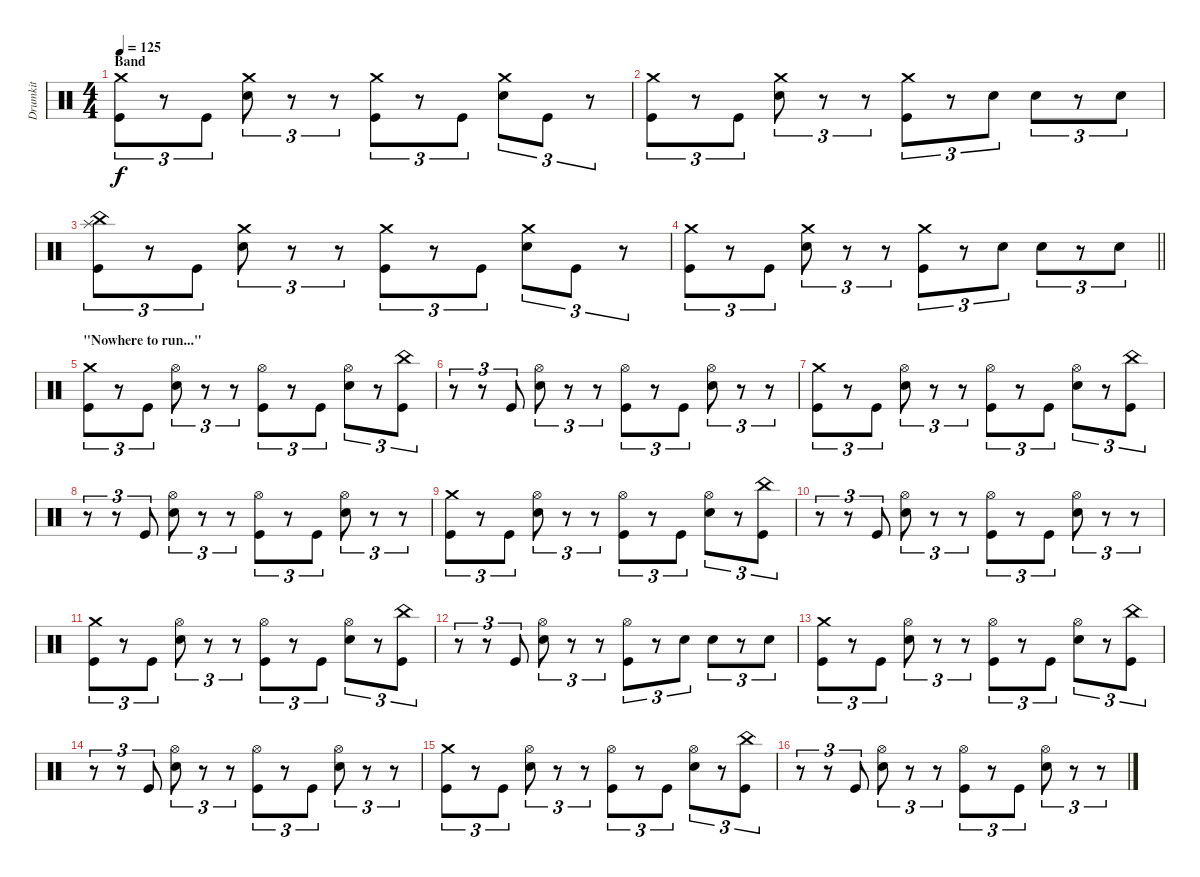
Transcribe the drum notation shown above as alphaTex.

\track ("Drumkit" "Drumkit") {instrument percussion}
\staff {score}
\articulation defaults
\ts (4 4)
\section ("" "Band")
\tempo 125
\clef neutral
\ks c
("Crash medium (hit)" "Kick (hit)").8{tu (3 2) dy f} r.8{tu (3 2)} "Kick (hit)".8{tu (3 2)} ("Crash medium (hit)" "Snare (hit) 2").8{tu (3 2)} r.8{tu (3 2)} r.8{tu (3 2)} ("Crash medium (hit)" "Kick (hit)").8{tu (3 2)} r.8{tu (3 2)} "Kick (hit)".8{tu (3 2)} ("Crash medium (hit)" "Snare (hit) 2").8{tu (3 2)} "Kick (hit)".8{tu (3 2)} r.8{tu (3 2)} |
("Crash medium (hit)" "Kick (hit)").8{tu (3 2)} r.8{tu (3 2)} "Kick (hit)".8{tu (3 2)} ("Crash medium (hit)" "Snare (hit) 2").8{tu (3 2)} r.8{tu (3 2)} r.8{tu (3 2)} ("Crash medium (hit)" "Kick (hit)").8{tu (3 2)} r.8{tu (3 2)} "Snare (hit) 2".8{tu (3 2)} "Snare (hit) 2".8{tu (3 2)} r.8{tu (3 2)} "Snare (hit) 2".8{tu (3 2)} |
("Splash (hit)" "China (hit)" "Kick (hit)").8{tu (3 2)} r.8{tu (3 2)} "Kick (hit)".8{tu (3 2)} ("Crash medium (hit)" "Snare (hit) 2").8{tu (3 2)} r.8{tu (3 2)} r.8{tu (3 2)} ("Crash medium (hit)" "Kick (hit)").8{tu (3 2)} r.8{tu (3 2)} "Kick (hit)".8{tu (3 2)} ("Crash medium (hit)" "Snare (hit) 2").8{tu (3 2)} "Kick (hit)".8{tu (3 2)} r.8{tu (3 2)} |
\barLineRight lightlight
("Crash medium (hit)" "Kick (hit)").8{tu (3 2)} r.8{tu (3 2)} "Kick (hit)".8{tu (3 2)} ("Crash medium (hit)" "Snare (hit) 2").8{tu (3 2)} r.8{tu (3 2)} r.8{tu (3 2)} ("Crash medium (hit)" "Kick (hit)").8{tu (3 2)} r.8{tu (3 2)} "Snare (hit) 2".8{tu (3 2)} "Snare (hit) 2".8{tu (3 2)} r.8{tu (3 2)} "Snare (hit) 2".8{tu (3 2)} |
\section ("" "\"Nowhere to run...\"")
("Crash medium (hit)" "Kick (hit)").8{tu (3 2)} r.8{tu (3 2)} "Kick (hit)".8{tu (3 2)} ("Hi-Hat (open)" "Snare (hit) 2").8{tu (3 2)} r.8{tu (3 2)} r.8{tu (3 2)} ("Hi-Hat (open)" "Kick (hit)").8{tu (3 2)} r.8{tu (3 2)} "Kick (hit)".8{tu (3 2)} ("Hi-Hat (open)" "Snare (hit) 2").8{tu (3 2)} r.8{tu (3 2)} ("China (hit)" "Kick (hit)").8{tu (3 2)} |
r.8{tu (3 2)} r.8{tu (3 2)} "Kick (hit)".8{tu (3 2)} ("Hi-Hat (open)" "Snare (hit) 2").8{tu (3 2)} r.8{tu (3 2)} r.8{tu (3 2)} ("Hi-Hat (open)" "Kick (hit)").8{tu (3 2)} r.8{tu (3 2)} "Kick (hit)".8{tu (3 2)} ("Hi-Hat (open)" "Snare (hit) 2").8{tu (3 2)} r.8{tu (3 2)} r.8{tu (3 2)} |
("Crash medium (hit)" "Kick (hit)").8{tu (3 2)} r.8{tu (3 2)} "Kick (hit)".8{tu (3 2)} ("Hi-Hat (open)" "Snare (hit) 2").8{tu (3 2)} r.8{tu (3 2)} r.8{tu (3 2)} ("Hi-Hat (open)" "Kick (hit)").8{tu (3 2)} r.8{tu (3 2)} "Kick (hit)".8{tu (3 2)} ("Hi-Hat (open)" "Snare (hit) 2").8{tu (3 2)} r.8{tu (3 2)} ("China (hit)" "Kick (hit)").8{tu (3 2)} |
r.8{tu (3 2)} r.8{tu (3 2)} "Kick (hit)".8{tu (3 2)} ("Hi-Hat (open)" "Snare (hit) 2").8{tu (3 2)} r.8{tu (3 2)} r.8{tu (3 2)} ("Hi-Hat (open)" "Kick (hit)").8{tu (3 2)} r.8{tu (3 2)} "Kick (hit)".8{tu (3 2)} ("Hi-Hat (open)" "Snare (hit) 2").8{tu (3 2)} r.8{tu (3 2)} r.8{tu (3 2)} |
("Crash medium (hit)" "Kick (hit)").8{tu (3 2)} r.8{tu (3 2)} "Kick (hit)".8{tu (3 2)} ("Hi-Hat (open)" "Snare (hit) 2").8{tu (3 2)} r.8{tu (3 2)} r.8{tu (3 2)} ("Hi-Hat (open)" "Kick (hit)").8{tu (3 2)} r.8{tu (3 2)} "Kick (hit)".8{tu (3 2)} ("Hi-Hat (open)" "Snare (hit) 2").8{tu (3 2)} r.8{tu (3 2)} ("China (hit)" "Kick (hit)").8{tu (3 2)} |
r.8{tu (3 2)} r.8{tu (3 2)} "Kick (hit)".8{tu (3 2)} ("Hi-Hat (open)" "Snare (hit) 2").8{tu (3 2)} r.8{tu (3 2)} r.8{tu (3 2)} ("Hi-Hat (open)" "Kick (hit)").8{tu (3 2)} r.8{tu (3 2)} "Kick (hit)".8{tu (3 2)} ("Hi-Hat (open)" "Snare (hit) 2").8{tu (3 2)} r.8{tu (3 2)} r.8{tu (3 2)} |
("Crash medium (hit)" "Kick (hit)").8{tu (3 2)} r.8{tu (3 2)} "Kick (hit)".8{tu (3 2)} ("Hi-Hat (open)" "Snare (hit) 2").8{tu (3 2)} r.8{tu (3 2)} r.8{tu (3 2)} ("Hi-Hat (open)" "Kick (hit)").8{tu (3 2)} r.8{tu (3 2)} "Kick (hit)".8{tu (3 2)} ("Hi-Hat (open)" "Snare (hit) 2").8{tu (3 2)} r.8{tu (3 2)} ("China (hit)" "Kick (hit)").8{tu (3 2)} |
r.8{tu (3 2)} r.8{tu (3 2)} "Kick (hit)".8{tu (3 2)} ("Hi-Hat (open)" "Snare (hit) 2").8{tu (3 2)} r.8{tu (3 2)} r.8{tu (3 2)} ("Hi-Hat (open)" "Kick (hit)").8{tu (3 2)} r.8{tu (3 2)} "Snare (hit) 2".8{tu (3 2)} "Snare (hit) 2".8{tu (3 2)} r.8{tu (3 2)} "Snare (hit) 2".8{tu (3 2)} |
("Crash medium (hit)" "Kick (hit)").8{tu (3 2)} r.8{tu (3 2)} "Kick (hit)".8{tu (3 2)} ("Hi-Hat (open)" "Snare (hit) 2").8{tu (3 2)} r.8{tu (3 2)} r.8{tu (3 2)} ("Hi-Hat (open)" "Kick (hit)").8{tu (3 2)} r.8{tu (3 2)} "Kick (hit)".8{tu (3 2)} ("Hi-Hat (open)" "Snare (hit) 2").8{tu (3 2)} r.8{tu (3 2)} ("China (hit)" "Kick (hit)").8{tu (3 2)} |
r.8{tu (3 2)} r.8{tu (3 2)} "Kick (hit)".8{tu (3 2)} ("Hi-Hat (open)" "Snare (hit) 2").8{tu (3 2)} r.8{tu (3 2)} r.8{tu (3 2)} ("Hi-Hat (open)" "Kick (hit)").8{tu (3 2)} r.8{tu (3 2)} "Kick (hit)".8{tu (3 2)} ("Hi-Hat (open)" "Snare (hit) 2").8{tu (3 2)} r.8{tu (3 2)} r.8{tu (3 2)} |
("Crash medium (hit)" "Kick (hit)").8{tu (3 2)} r.8{tu (3 2)} "Kick (hit)".8{tu (3 2)} ("Hi-Hat (open)" "Snare (hit) 2").8{tu (3 2)} r.8{tu (3 2)} r.8{tu (3 2)} ("Hi-Hat (open)" "Kick (hit)").8{tu (3 2)} r.8{tu (3 2)} "Kick (hit)".8{tu (3 2)} ("Hi-Hat (open)" "Snare (hit) 2").8{tu (3 2)} r.8{tu (3 2)} ("China (hit)" "Kick (hit)").8{tu (3 2)} |
r.8{tu (3 2)} r.8{tu (3 2)} "Kick (hit)".8{tu (3 2)} ("Hi-Hat (open)" "Snare (hit) 2").8{tu (3 2)} r.8{tu (3 2)} r.8{tu (3 2)} ("Hi-Hat (open)" "Kick (hit)").8{tu (3 2)} r.8{tu (3 2)} "Kick (hit)".8{tu (3 2)} ("Hi-Hat (open)" "Snare (hit) 2").8{tu (3 2)} r.8{tu (3 2)} r.8{tu (3 2)}
